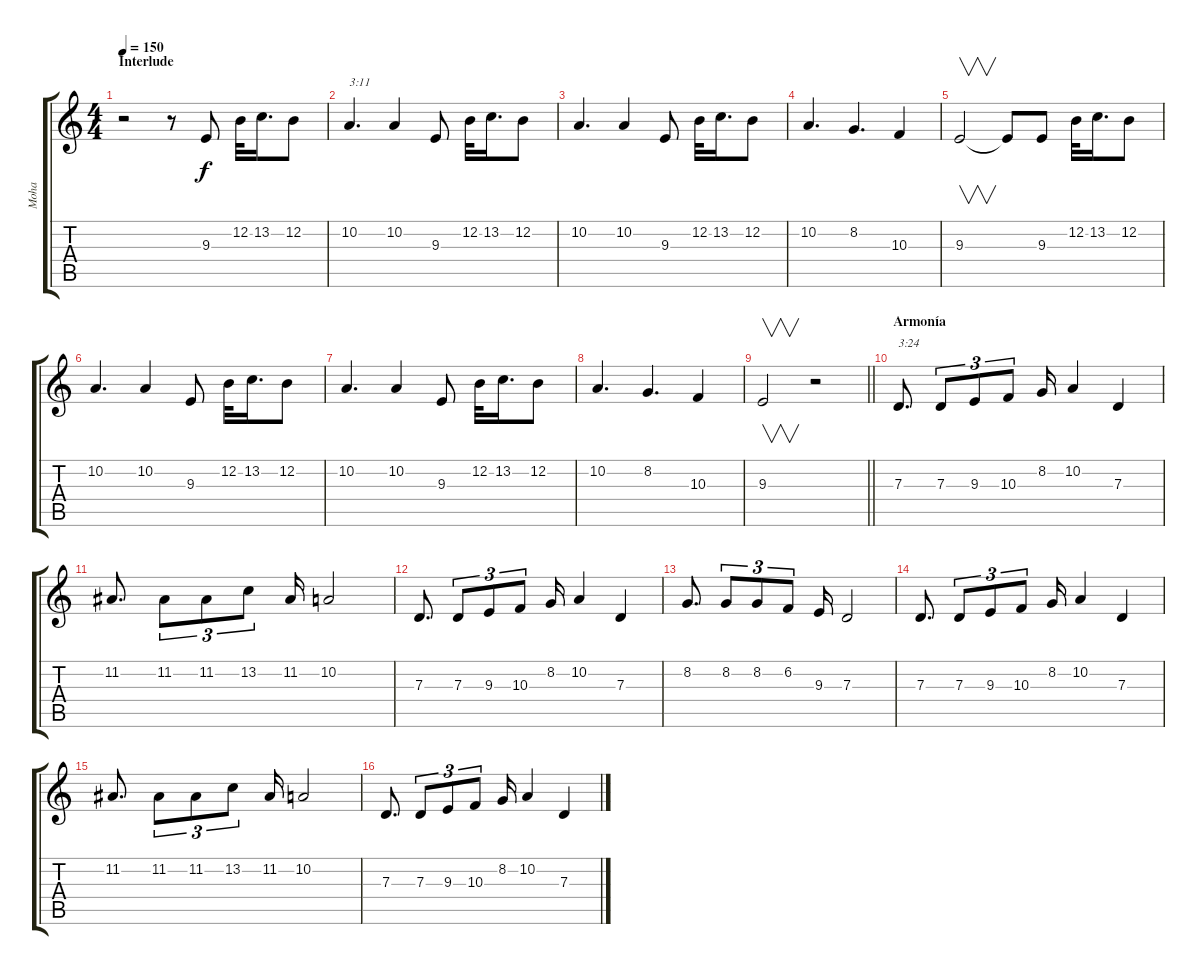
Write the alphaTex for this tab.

\track ("Moha" "Moha") {instrument violin}
\staff {score tabs}
\tuning (E4 B3 G3 D3 A2 E2) {hide}
\ts (4 4)
\section ("" "Interlude")
\tempo 150
\clef g2
\ks c
r.2{dy f} r.8 9.3.8 12.2.32 13.2.16{d} 12.2.8 |
10.2.4{d txt "3:11"} 10.2.4 9.3.8 12.2.32 13.2.16{d} 12.2.8 |
10.2.4{d} 10.2.4 9.3.8 12.2.32 13.2.16{d} 12.2.8 |
10.2.4{d} 8.2.4{d} 10.3.4 |
9.3.2{v} 9.3{t}.8 9.3.8 12.2.32 13.2.16{d} 12.2.8 |
10.2.4{d} 10.2.4 9.3.8 12.2.32 13.2.16{d} 12.2.8 |
10.2.4{d} 10.2.4 9.3.8 12.2.32 13.2.16{d} 12.2.8 |
10.2.4{d} 8.2.4{d} 10.3.4 |
\barLineRight lightlight
9.3.2{v} r.2 |
\section ("" "Armonía")
7.3.8{d txt "3:24"} 7.3.8{tu (3 2)} 9.3.8{tu (3 2)} 10.3.8{tu (3 2)} 8.2.16 10.2.4 7.3.4 |
11.2.8{d} 11.2.8{tu (3 2)} 11.2.8{tu (3 2)} 13.2.8{tu (3 2)} 11.2.16 10.2.2 |
7.3.8{d} 7.3.8{tu (3 2)} 9.3.8{tu (3 2)} 10.3.8{tu (3 2)} 8.2.16 10.2.4 7.3.4 |
8.2.8{d} 8.2.8{tu (3 2)} 8.2.8{tu (3 2)} 6.2.8{tu (3 2)} 9.3.16 7.3.2 |
7.3.8{d} 7.3.8{tu (3 2)} 9.3.8{tu (3 2)} 10.3.8{tu (3 2)} 8.2.16 10.2.4 7.3.4 |
11.2.8{d} 11.2.8{tu (3 2)} 11.2.8{tu (3 2)} 13.2.8{tu (3 2)} 11.2.16 10.2.2 |
7.3.8{d} 7.3.8{tu (3 2)} 9.3.8{tu (3 2)} 10.3.8{tu (3 2)} 8.2.16 10.2.4 7.3.4
